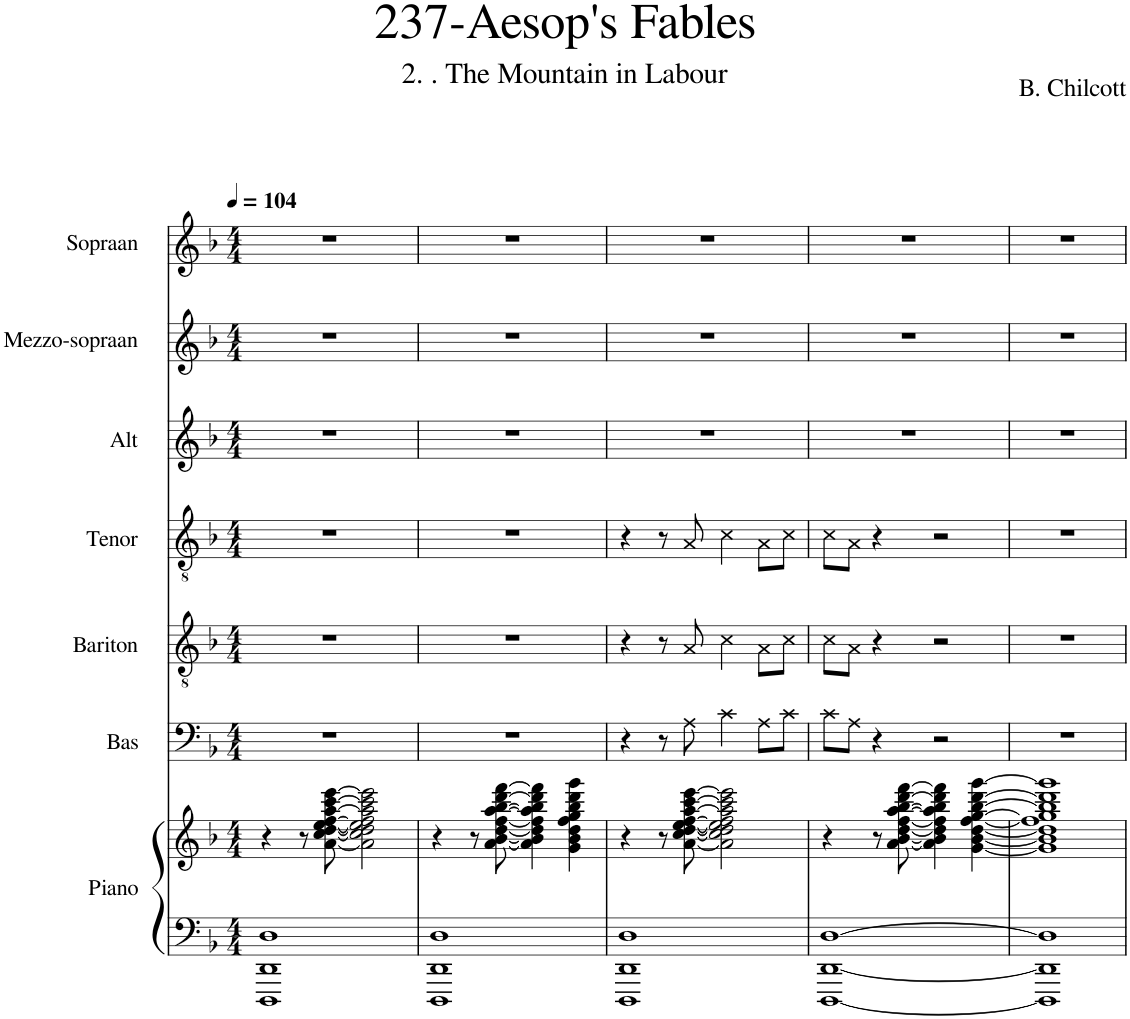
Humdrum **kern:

**kern	**kern	**kern	**kern	**kern	**kern	**kern	**kern
*part7	*part7	*part6	*part5	*part4	*part3	*part2	*part1
*staff8	*staff7	*staff6	*staff5	*staff4	*staff3	*staff2	*staff1
*I"Piano	*	*I"Bas	*I"Bariton	*I"Tenor	*I"Alt	*I"Mezzo-sopraan	*I"Sopraan
*I'Pno.	*	*I'Bs.	*I'Ba.	*I'T.	*I'A.	*I'Mz. S.	*I'Sop.
*clefF4	*clefG2	*clefF4	*clefGv2	*clefGv2	*clefG2	*clefG2	*clefG2
*	*	*	*Trd4c7	*Trd4c7	*Trd4c7	*Trd4c7	*
*k[b-]	*k[b-]	*k[b-]	*k[b-]	*k[b-]	*k[b-]	*k[b-]	*k[b-]
*M4/4	*M4/4	*M4/4	*M4/4	*M4/4	*M4/4	*M4/4	*M4/4
*MM104	*MM104	*MM104	*MM104	*MM104	*MM104	*MM104	*MM104
=103	=103	=103	=103	=103	=103	=103	=103
1DDD 1DD 1D	4r	1r	1r	1r	1r	1r	1r
.	8r	.	.	.	.	.	.
.	[8a\ [8cc\ [8dd\ [8ee\ [8ff\ [8aa\ [8ccc\ [8eee\	.	.	.	.	.	.
.	2a\] 2cc\] 2dd\] 2ee\] 2ff\] 2aa\] 2ccc\] 2eee\]	.	.	.	.	.	.
=104	=104	=104	=104	=104	=104	=104	=104
1DDD 1DD 1D	4r	1r	1r	1r	1r	1r	1r
.	8r	.	.	.	.	.	.
.	[8a\ [8b-\ [8dd\ [8ff\ [8aa\ [8bb-\ [8ddd\ [8fff\	.	.	.	.	.	.
.	4a\] 4b-\] 4dd\] 4ff\] 4aa\] 4bb-\] 4ddd\] 4fff\]	.	.	.	.	.	.
.	4g\ 4b-\ 4dd\ 4ff\ 4gg\ 4bb-\ 4ddd\ 4ggg\	.	.	.	.	.	.
=105	=105	=105	=105	=105	=105	=105	=105
1DDD 1DD 1D	4r	4r	4r	4r	1r	1r	1r
.	8r	8r	8r	8r	.	.	.
.	[8a\ [8cc\ [8dd\ [8ee\ [8ff\ [8aa\ [8ccc\ [8eee\	8A\	8A/	8A/	.	.	.
.	2a\] 2cc\] 2dd\] 2ee\] 2ff\] 2aa\] 2ccc\] 2eee\]	4c\	4c\	4c\	.	.	.
.	.	8A\L	8A\L	8A\L	.	.	.
.	.	8c\J	8c\J	8c\J	.	.	.
=106	=106	=106	=106	=106	=106	=106	=106
[1DDD [1DD [1D	4r	8c\L	8c\L	8c\L	1r	1r	1r
.	.	8A\J	8A\J	8A\J	.	.	.
.	8r	4r	4r	4r	.	.	.
.	[8a\ [8b-\ [8dd\ [8ff\ [8aa\ [8bb-\ [8ddd\ [8fff\	.	.	.	.	.	.
.	4a\] 4b-\] 4dd\] 4ff\] 4aa\] 4bb-\] 4ddd\] 4fff\]	2r	2r	2r	.	.	.
.	[4g\ [4b-\ [4dd\ [4ff\ [4gg\ [4bb-\ [4ddd\ [4ggg\	.	.	.	.	.	.
=107	=107	=107	=107	=107	=107	=107	=107
1DDD] 1DD] 1D]	1g] 1b-] 1dd] 1ff] 1gg] 1bb-] 1ddd] 1ggg]	1r	1r	1r	1r	1r	1r
=	=	=	=	=	=	=	=
*-	*-	*-	*-	*-	*-	*-	*-
